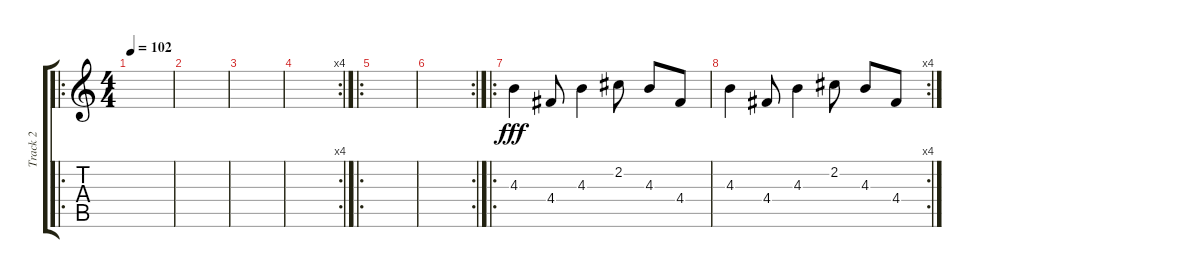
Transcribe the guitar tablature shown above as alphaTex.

\track ("Track 2" "Track 2") {instrument acousticguitarnylon}
\staff {score tabs}
\tuning (E4 B3 G3 D3 A2 E2) {hide}
\ro
\ts (4 4)
\tempo 102
\clef g2
\ks c
|
|
|
\rc 4
|
\ro
|
\rc 2
|
\ro
4.3.4{dy fff instrument acousticguitarsteel} 4.4.8 4.3.4 2.2.8 4.3.8 4.4.8 |
\rc 4
4.3.4{instrument acousticguitarsteel} 4.4.8 4.3.4 2.2.8 4.3.8 4.4.8
